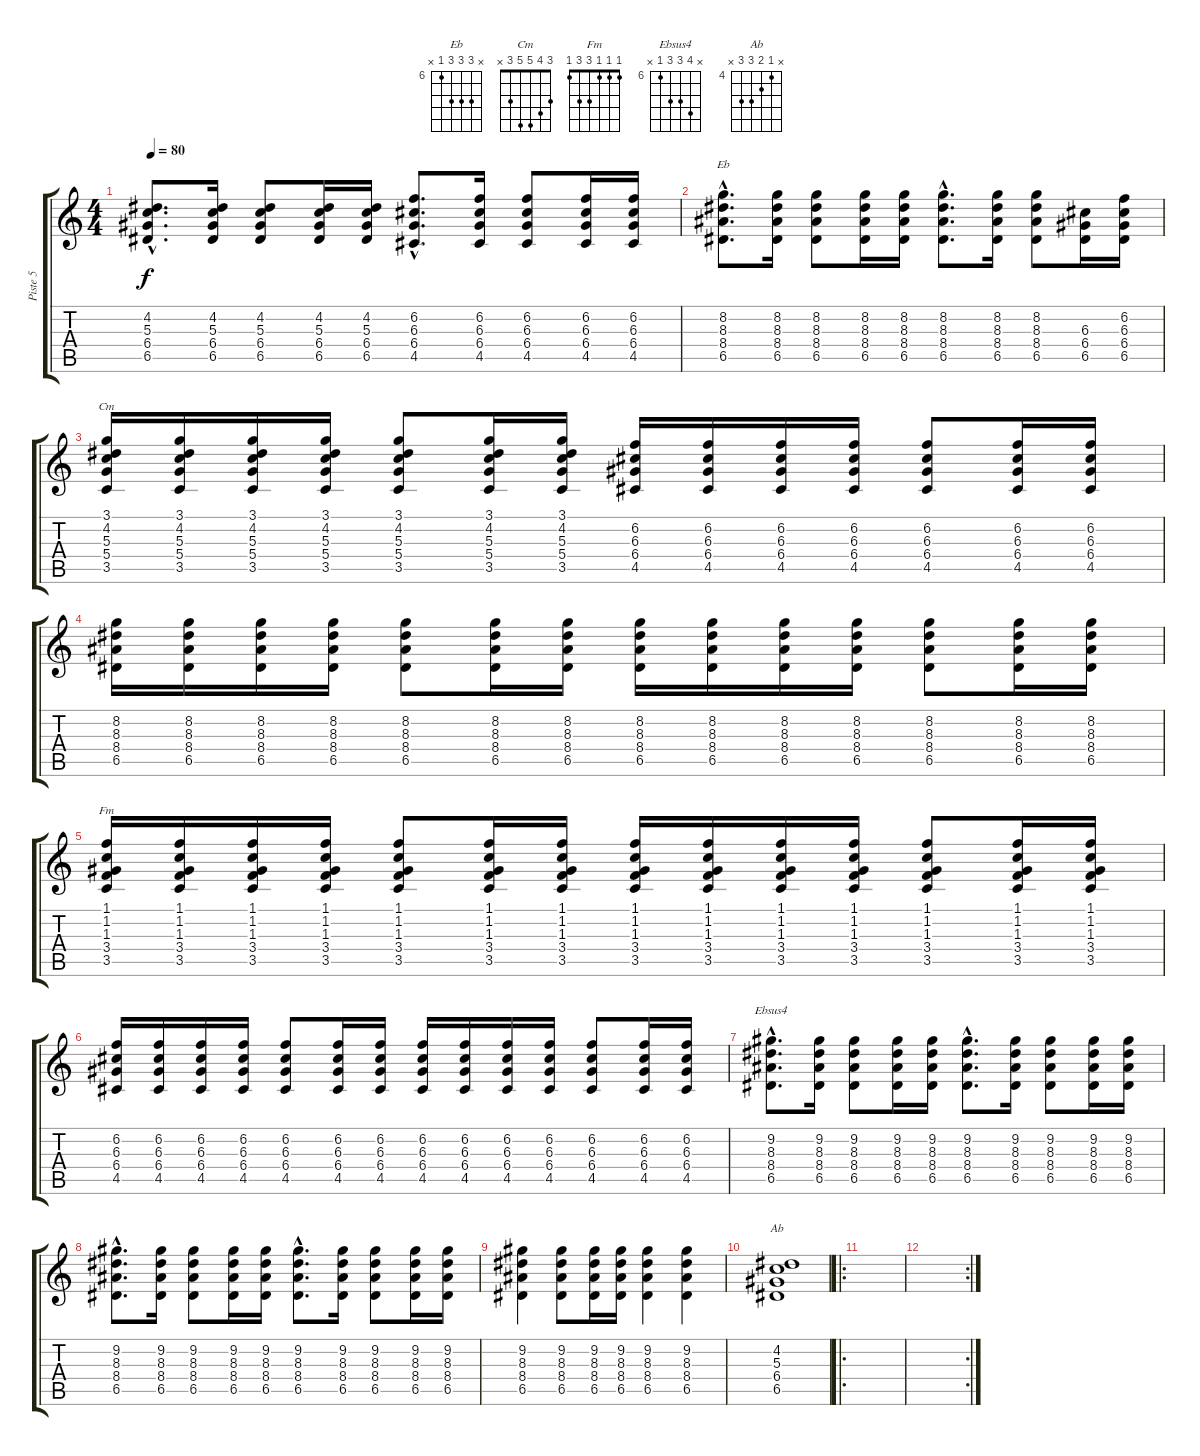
\track ("Piste 5" "Piste 5") {instrument acousticguitarsteel}
\staff {score tabs}
\tuning (E4 B3 G3 D3 A2 E2) {hide}
\chord ("Eb" x 8 8 8 6 x) {firstfret 6}
\chord ("Cm" 3 4 5 5 3 x)
\chord ("Fm" 1 1 1 3 3 1)
\chord ("Ebsus4" x 9 8 8 6 x) {firstfret 6}
\chord ("Ab" x 4 5 6 6 x) {firstfret 4}
\ts (4 4)
\tempo 80
\clef g2
\ks c
(4.2{hac} 5.3{hac} 6.4{hac} 6.5{hac}).8{d dy f} (4.2 5.3 6.4 6.5).16 (4.2 5.3 6.4 6.5).8 (4.2 5.3 6.4 6.5).16 (4.2 5.3 6.4 6.5).16 (6.2{hac} 6.3{hac} 6.4{hac} 4.5{hac}).8{d} (6.2 6.3 6.4 4.5).16 (6.2 6.3 6.4 4.5).8 (6.2 6.3 6.4 4.5).16 (6.2 6.3 6.4 4.5).16 |
(8.2{hac} 8.3{hac} 8.4{hac} 6.5{hac}).8{d ch "Eb"} (8.2 8.3 8.4 6.5).16 (8.2 8.3 8.4 6.5).8 (8.2 8.3 8.4 6.5).16 (8.2 8.3 8.4 6.5).16 (8.2{hac} 8.3{hac} 8.4{hac} 6.5{hac}).8{d} (8.2 8.3 8.4 6.5).16 (8.2 8.3 8.4 6.5).8 (6.3 6.4 6.5).16 (6.2 6.3 6.4 6.5).16 |
(3.1 4.2 5.3 5.4 3.5).16{ch "Cm"} (3.1 4.2 5.3 5.4 3.5).16 (3.1 4.2 5.3 5.4 3.5).16 (3.1 4.2 5.3 5.4 3.5).16 (3.1 4.2 5.3 5.4 3.5).8 (3.1 4.2 5.3 5.4 3.5).16 (3.1 4.2 5.3 5.4 3.5).16 (6.2 6.3 6.4 4.5).16 (6.2 6.3 6.4 4.5).16 (6.2 6.3 6.4 4.5).16 (6.2 6.3 6.4 4.5).16 (6.2 6.3 6.4 4.5).8 (6.2 6.3 6.4 4.5).16 (6.2 6.3 6.4 4.5).16 |
(8.2 8.3 8.4 6.5).16 (8.2 8.3 8.4 6.5).16 (8.2 8.3 8.4 6.5).16 (8.2 8.3 8.4 6.5).16 (8.2 8.3 8.4 6.5).8 (8.2 8.3 8.4 6.5).16 (8.2 8.3 8.4 6.5).16 (8.2 8.3 8.4 6.5).16 (8.2 8.3 8.4 6.5).16 (8.2 8.3 8.4 6.5).16 (8.2 8.3 8.4 6.5).16 (8.2 8.3 8.4 6.5).8 (8.2 8.3 8.4 6.5).16 (8.2 8.3 8.4 6.5).16 |
(1.1 1.2 1.3 3.4 3.5).16{ch "Fm"} (1.1 1.2 1.3 3.4 3.5).16 (1.1 1.2 1.3 3.4 3.5).16 (1.1 1.2 1.3 3.4 3.5).16 (1.1 1.2 1.3 3.4 3.5).8 (1.1 1.2 1.3 3.4 3.5).16 (1.1 1.2 1.3 3.4 3.5).16 (1.1 1.2 1.3 3.4 3.5).16 (1.1 1.2 1.3 3.4 3.5).16 (1.1 1.2 1.3 3.4 3.5).16 (1.1 1.2 1.3 3.4 3.5).16 (1.1 1.2 1.3 3.4 3.5).8 (1.1 1.2 1.3 3.4 3.5).16 (1.1 1.2 1.3 3.4 3.5).16 |
(6.2 6.3 6.4 4.5).16 (6.2 6.3 6.4 4.5).16 (6.2 6.3 6.4 4.5).16 (6.2 6.3 6.4 4.5).16 (6.2 6.3 6.4 4.5).8 (6.2 6.3 6.4 4.5).16 (6.2 6.3 6.4 4.5).16 (6.2 6.3 6.4 4.5).16 (6.2 6.3 6.4 4.5).16 (6.2 6.3 6.4 4.5).16 (6.2 6.3 6.4 4.5).16 (6.2 6.3 6.4 4.5).8 (6.2 6.3 6.4 4.5).16 (6.2 6.3 6.4 4.5).16 |
(9.2{hac} 8.3{hac} 8.4{hac} 6.5{hac}).8{d ch "Ebsus4"} (9.2 8.3 8.4 6.5).16 (9.2 8.3 8.4 6.5).8 (9.2 8.3 8.4 6.5).16 (9.2 8.3 8.4 6.5).16 (9.2{hac} 8.3{hac} 8.4{hac} 6.5{hac}).8{d} (9.2 8.3 8.4 6.5).16 (9.2 8.3 8.4 6.5).8 (9.2 8.3 8.4 6.5).16 (9.2 8.3 8.4 6.5).16 |
(9.2{hac} 8.3{hac} 8.4{hac} 6.5{hac}).8{d} (9.2 8.3 8.4 6.5).16 (9.2 8.3 8.4 6.5).8 (9.2 8.3 8.4 6.5).16 (9.2 8.3 8.4 6.5).16 (9.2{hac} 8.3{hac} 8.4{hac} 6.5{hac}).8{d} (9.2 8.3 8.4 6.5).16 (9.2 8.3 8.4 6.5).8 (9.2 8.3 8.4 6.5).16 (9.2 8.3 8.4 6.5).16 |
(9.2 8.3 8.4 6.5).4 (9.2 8.3 8.4 6.5).8 (9.2 8.3 8.4 6.5).16 (9.2 8.3 8.4 6.5).16 (9.2 8.3 8.4 6.5).4 (9.2 8.3 8.4 6.5).4 |
(4.2 5.3 6.4 6.5).1{ch "Ab"} |
\ro
|
\rc 2
